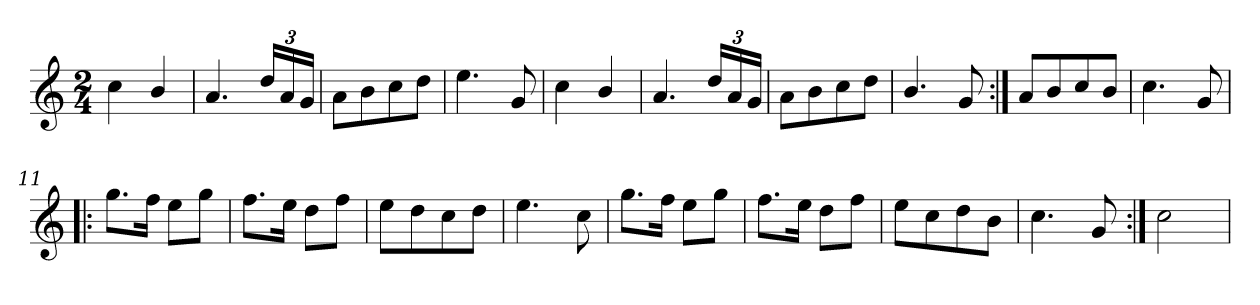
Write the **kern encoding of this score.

**kern
*part1
*staff1
*clefG2
*k[]
*C:
*M2/4
=1
4cc\
4b/
=2
4.a/
*Xbrackettup
24dd/LL
24a/
24g/JJ
=3
8a\L
8b\
8cc\
8dd\J
=4
4.ee\
8g/
=5
4cc\
4b/
=6
4.a/
24dd/LL
24a/
24g/JJ
!!LO:LB:g=z
=7
8a\L
8b\
8cc\
8dd\J
=8
4.b/
8g/
=9:|!
8a/L
8b/
8cc/
8b/J
=10
4.cc\
8g/
=11!|:
8.gg\L
16ff\Jk
8ee\L
8gg\J
=12
8.ff\L
16ee\Jk
8dd\L
8ff\J
!!LO:LB:g=z
=13
8ee\L
8dd\
8cc\
8dd\J
=14
4.ee\
8cc\
=15
8.gg\L
16ff\Jk
8ee\L
8gg\J
=16
8.ff\L
16ee\Jk
8dd\L
8ff\J
=17
8ee\L
8cc\
8dd\
8b\J
=18
4.cc\
8g/
=19:|!
2cc\
=
*-
